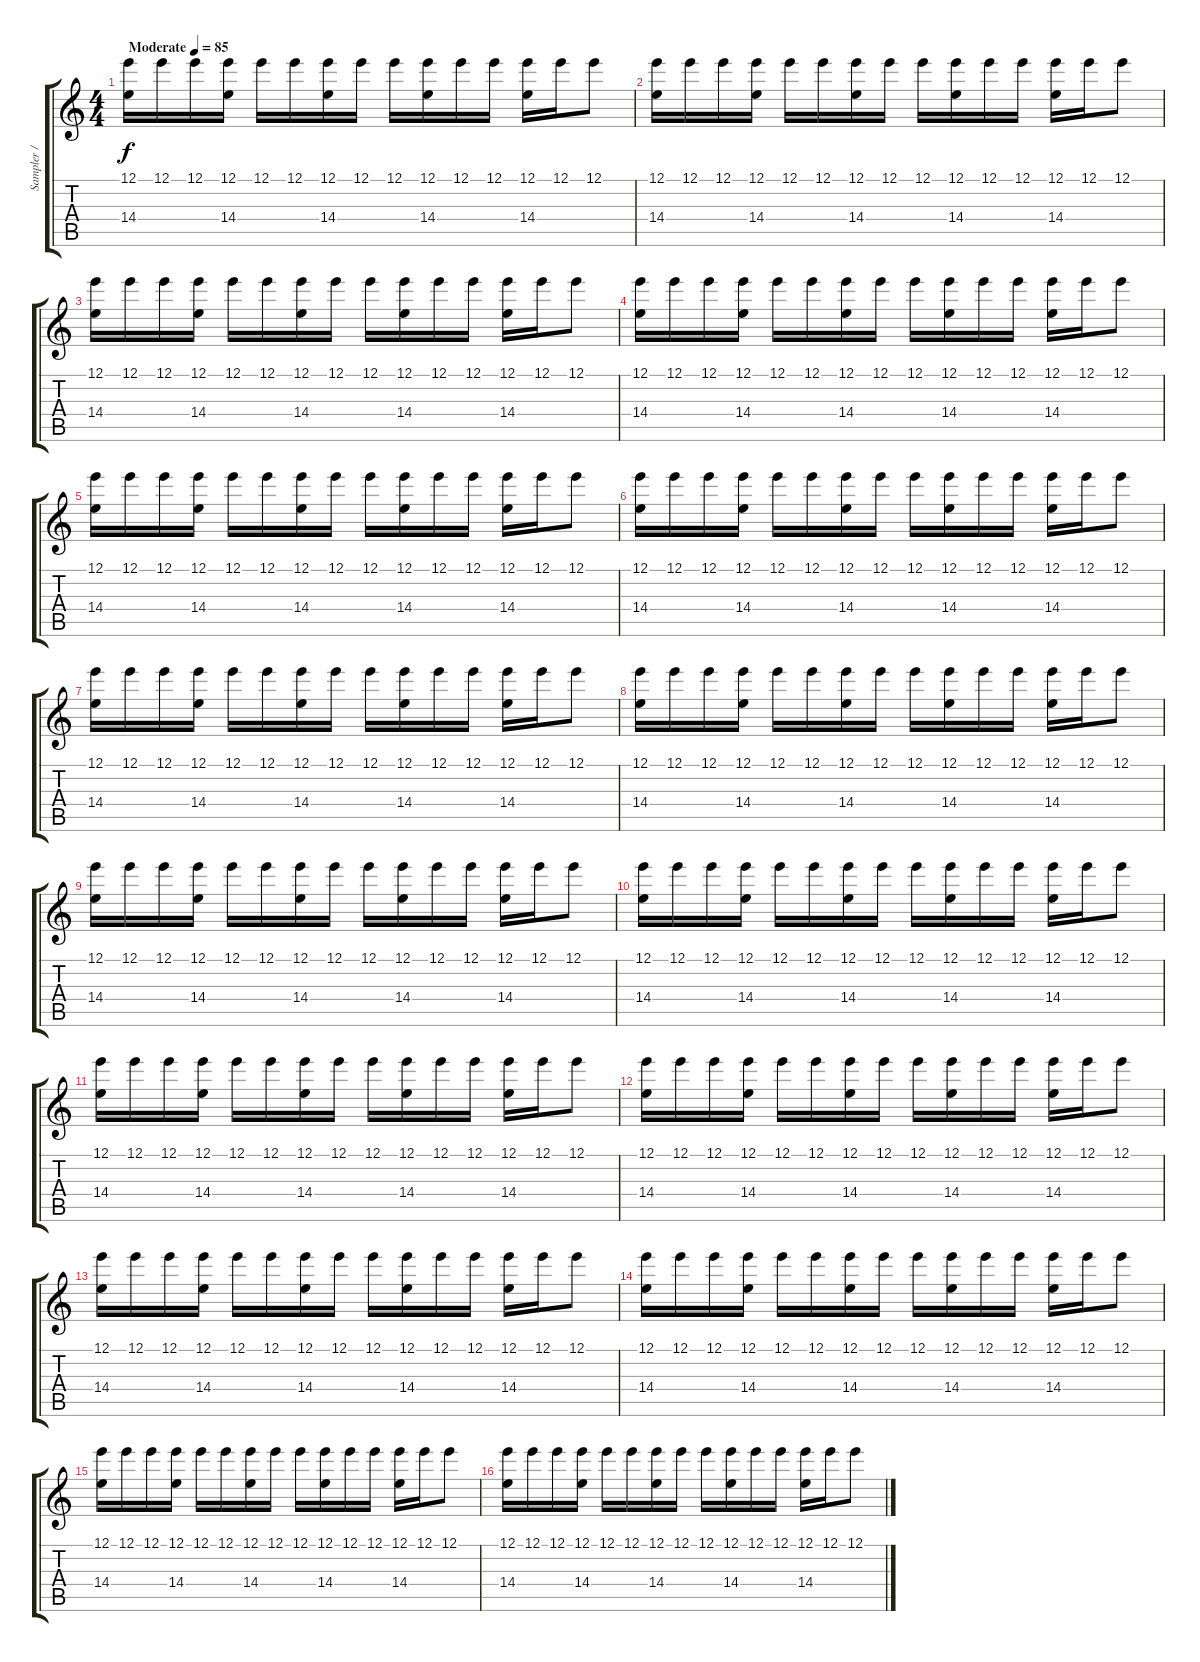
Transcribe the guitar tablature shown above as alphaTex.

\track ("Sampler / Guitar #1" "Sampler / ") {instrument overdrivenguitar}
\staff {score tabs}
\tuning (E4 B3 G3 D3 A2 E2) {hide}
\ts (4 4)
\tempo (85 "Moderate")
\clef g2
\ks c
(12.1 14.4).16{dy f instrument overdrivenguitar} 12.1.16 12.1.16 (12.1 14.4).16 12.1.16 12.1.16 (12.1 14.4).16 12.1.16 12.1.16 (12.1 14.4).16 12.1.16 12.1.16 (12.1 14.4).16 12.1.16 12.1.8 |
(12.1 14.4).16 12.1.16 12.1.16 (12.1 14.4).16 12.1.16 12.1.16 (12.1 14.4).16 12.1.16 12.1.16 (12.1 14.4).16 12.1.16 12.1.16 (12.1 14.4).16 12.1.16 12.1.8 |
(12.1 14.4).16 12.1.16 12.1.16 (12.1 14.4).16 12.1.16 12.1.16 (12.1 14.4).16 12.1.16 12.1.16 (12.1 14.4).16 12.1.16 12.1.16 (12.1 14.4).16 12.1.16 12.1.8 |
(12.1 14.4).16 12.1.16 12.1.16 (12.1 14.4).16 12.1.16 12.1.16 (12.1 14.4).16 12.1.16 12.1.16 (12.1 14.4).16 12.1.16 12.1.16 (12.1 14.4).16 12.1.16 12.1.8 |
(12.1 14.4).16 12.1.16 12.1.16 (12.1 14.4).16 12.1.16 12.1.16 (12.1 14.4).16 12.1.16 12.1.16 (12.1 14.4).16 12.1.16 12.1.16 (12.1 14.4).16 12.1.16 12.1.8 |
(12.1 14.4).16 12.1.16 12.1.16 (12.1 14.4).16 12.1.16 12.1.16 (12.1 14.4).16 12.1.16 12.1.16 (12.1 14.4).16 12.1.16 12.1.16 (12.1 14.4).16 12.1.16 12.1.8 |
(12.1 14.4).16 12.1.16 12.1.16 (12.1 14.4).16 12.1.16 12.1.16 (12.1 14.4).16 12.1.16 12.1.16 (12.1 14.4).16 12.1.16 12.1.16 (12.1 14.4).16 12.1.16 12.1.8 |
(12.1 14.4).16 12.1.16 12.1.16 (12.1 14.4).16 12.1.16 12.1.16 (12.1 14.4).16 12.1.16 12.1.16 (12.1 14.4).16 12.1.16 12.1.16 (12.1 14.4).16 12.1.16 12.1.8 |
(12.1 14.4).16 12.1.16 12.1.16 (12.1 14.4).16 12.1.16 12.1.16 (12.1 14.4).16 12.1.16 12.1.16 (12.1 14.4).16 12.1.16 12.1.16 (12.1 14.4).16 12.1.16 12.1.8 |
(12.1 14.4).16 12.1.16 12.1.16 (12.1 14.4).16 12.1.16 12.1.16 (12.1 14.4).16 12.1.16 12.1.16 (12.1 14.4).16 12.1.16 12.1.16 (12.1 14.4).16 12.1.16 12.1.8 |
(12.1 14.4).16 12.1.16 12.1.16 (12.1 14.4).16 12.1.16 12.1.16 (12.1 14.4).16 12.1.16 12.1.16 (12.1 14.4).16 12.1.16 12.1.16 (12.1 14.4).16 12.1.16 12.1.8 |
(12.1 14.4).16 12.1.16 12.1.16 (12.1 14.4).16 12.1.16 12.1.16 (12.1 14.4).16 12.1.16 12.1.16 (12.1 14.4).16 12.1.16 12.1.16 (12.1 14.4).16 12.1.16 12.1.8 |
(12.1 14.4).16 12.1.16 12.1.16 (12.1 14.4).16 12.1.16 12.1.16 (12.1 14.4).16 12.1.16 12.1.16 (12.1 14.4).16 12.1.16 12.1.16 (12.1 14.4).16 12.1.16 12.1.8 |
(12.1 14.4).16 12.1.16 12.1.16 (12.1 14.4).16 12.1.16 12.1.16 (12.1 14.4).16 12.1.16 12.1.16 (12.1 14.4).16 12.1.16 12.1.16 (12.1 14.4).16 12.1.16 12.1.8 |
(12.1 14.4).16 12.1.16 12.1.16 (12.1 14.4).16 12.1.16 12.1.16 (12.1 14.4).16 12.1.16 12.1.16 (12.1 14.4).16 12.1.16 12.1.16 (12.1 14.4).16 12.1.16 12.1.8 |
(12.1 14.4).16 12.1.16 12.1.16 (12.1 14.4).16 12.1.16 12.1.16 (12.1 14.4).16 12.1.16 12.1.16 (12.1 14.4).16 12.1.16 12.1.16 (12.1 14.4).16 12.1.16 12.1.8
